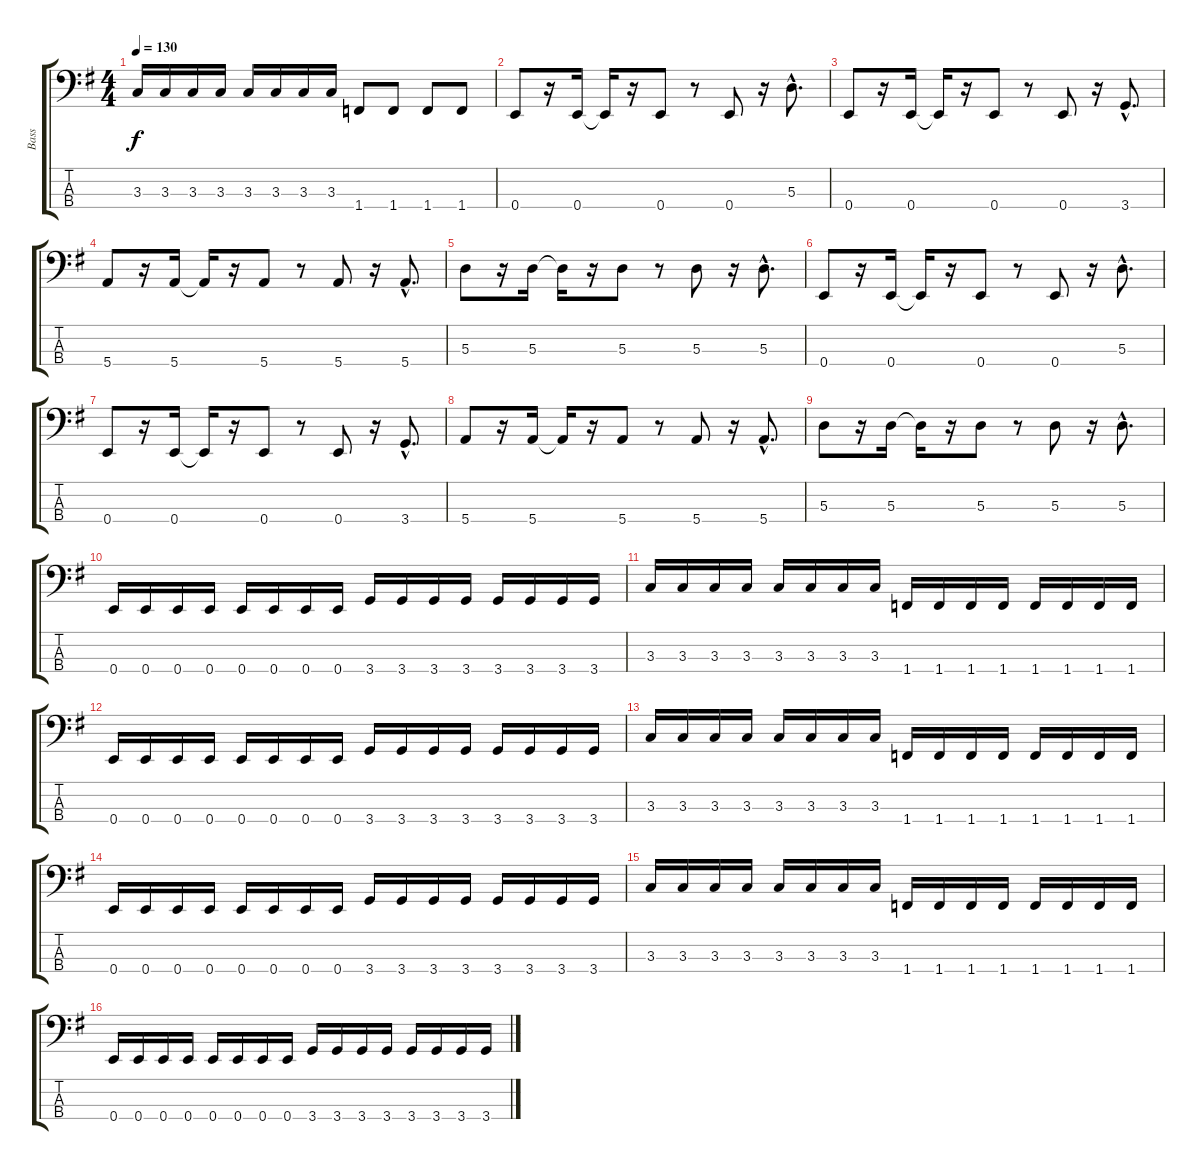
\track ("Bass" "Bass") {instrument electricbassfinger}
\staff {score tabs}
\tuning (G2 D2 A1 E1) {hide}
\ts (4 4)
\tempo 130
\clef f4
\ks g
3.3.16{dy f} 3.3.16 3.3.16 3.3.16 3.3.16 3.3.16 3.3.16 3.3.16 1.4.8 1.4.8 1.4.8 1.4.8 |
0.4.8 r.16 0.4.16 0.4{t}.16 r.16 0.4.8 r.8 0.4.8 r.16 5.3{hac}.8{d} |
0.4.8 r.16 0.4.16 0.4{t}.16 r.16 0.4.8 r.8 0.4.8 r.16 3.4{hac}.8{d} |
5.4.8 r.16 5.4.16 5.4{t}.16 r.16 5.4.8 r.8 5.4.8 r.16 5.4{hac}.8{d} |
5.3.8 r.16 5.3.16 5.3{t}.16 r.16 5.3.8 r.8 5.3.8 r.16 5.3{hac}.8{d} |
0.4.8 r.16 0.4.16 0.4{t}.16 r.16 0.4.8 r.8 0.4.8 r.16 5.3{hac}.8{d} |
0.4.8 r.16 0.4.16 0.4{t}.16 r.16 0.4.8 r.8 0.4.8 r.16 3.4{hac}.8{d} |
5.4.8 r.16 5.4.16 5.4{t}.16 r.16 5.4.8 r.8 5.4.8 r.16 5.4{hac}.8{d} |
5.3.8 r.16 5.3.16 5.3{t}.16 r.16 5.3.8 r.8 5.3.8 r.16 5.3{hac}.8{d} |
0.4.16 0.4.16 0.4.16 0.4.16 0.4.16 0.4.16 0.4.16 0.4.16 3.4.16 3.4.16 3.4.16 3.4.16 3.4.16 3.4.16 3.4.16 3.4.16 |
3.3.16 3.3.16 3.3.16 3.3.16 3.3.16 3.3.16 3.3.16 3.3.16 1.4.16 1.4.16 1.4.16 1.4.16 1.4.16 1.4.16 1.4.16 1.4.16 |
0.4.16 0.4.16 0.4.16 0.4.16 0.4.16 0.4.16 0.4.16 0.4.16 3.4.16 3.4.16 3.4.16 3.4.16 3.4.16 3.4.16 3.4.16 3.4.16 |
3.3.16 3.3.16 3.3.16 3.3.16 3.3.16 3.3.16 3.3.16 3.3.16 1.4.16 1.4.16 1.4.16 1.4.16 1.4.16 1.4.16 1.4.16 1.4.16 |
0.4.16 0.4.16 0.4.16 0.4.16 0.4.16 0.4.16 0.4.16 0.4.16 3.4.16 3.4.16 3.4.16 3.4.16 3.4.16 3.4.16 3.4.16 3.4.16 |
3.3.16 3.3.16 3.3.16 3.3.16 3.3.16 3.3.16 3.3.16 3.3.16 1.4.16 1.4.16 1.4.16 1.4.16 1.4.16 1.4.16 1.4.16 1.4.16 |
0.4.16 0.4.16 0.4.16 0.4.16 0.4.16 0.4.16 0.4.16 0.4.16 3.4.16 3.4.16 3.4.16 3.4.16 3.4.16 3.4.16 3.4.16 3.4.16
